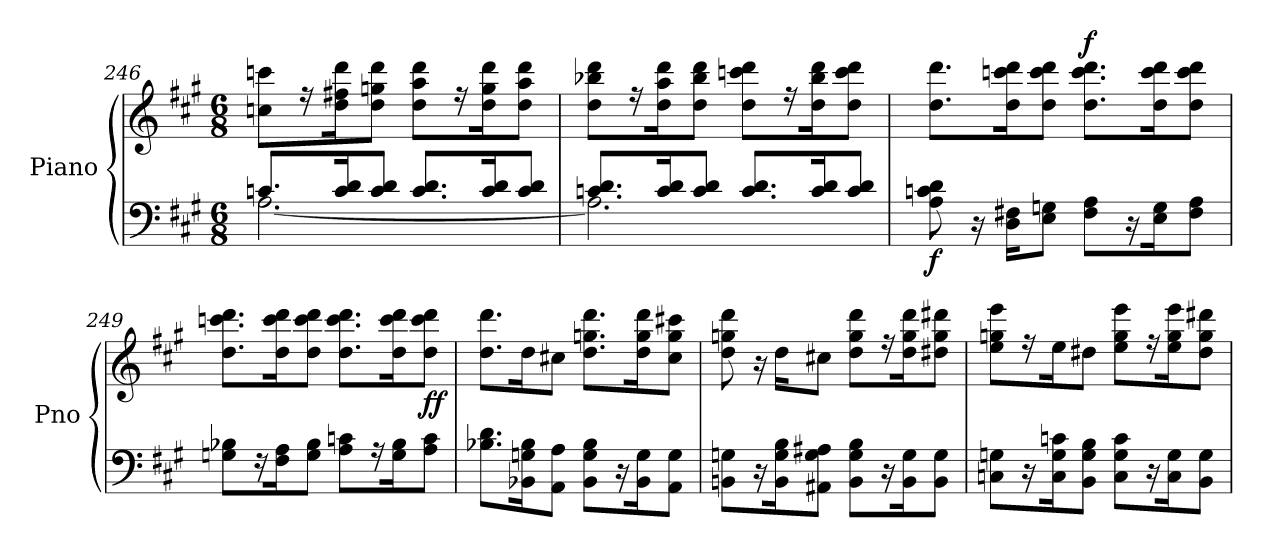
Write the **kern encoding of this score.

**kern	**kern	**dynam
*part1	*part1	*part1
*staff2	*staff1	*staff1/2
*I"Piano	*	*
*I'Pno	*	*
*clefF4	*clefG2	*
*k[f#c#g#]	*k[f#c#g#]	*
*M6/8	*M6/8	*
=246	=246	=246
*^	*	*
8.cn/L	[2.A\	8ccn\ 8cccn\L	.
.	.	16r	.
16c/ 16d/K	.	16dd\ 16ff#X\ 16ddd\K	.
8c/ 8d/J	.	8dd\ 8ggn\ 8ddd\J	.
8.c/ 8.d/L	.	8dd\ 8aa\ 8ddd\L	.
.	.	16r	.
16c/ 16d/K	.	16dd\ 16gg\ 16ddd\K	.
8c/ 8d/J	.	8dd\ 8aa\ 8ddd\J	.
=247	=247	=247	=247
8.cn/ 8.d/L	2.A\]	8dd\ 8bb-X\ 8ddd\L	.
.	.	16r	.
16c/ 16d/K	.	16dd\ 16aa\ 16ddd\K	.
8c/ 8d/J	.	8dd\ 8bb-\ 8ddd\J	.
8.c/ 8.d/L	.	8dd\ 8cccn\ 8ddd\L	.
.	.	16r	.
16c/ 16d/K	.	16dd\ 16bb-\ 16ddd\K	.
8c/ 8d/J	.	8dd\ 8ccc\ 8ddd\J	.
*v	*v	*	*
=248	=248	=248
!	!	!LO:DY:b=2
8A\ 8cn\ 8d\	8.dd\ 8.ddd\L	f
16r	.	.
16D\ 16F#X\KL	16dd\ 16cccn\ 16ddd\K	.
8E\ 8Gn\J	8dd\ 8ccc\ 8ddd\J	.
!	!	!LO:DY:a
8F#\ 8A\L	8.dd\ 8.ccc\ 8.ddd\L	f
16r	.	.
16E\ 16G\K	16dd\ 16ccc\ 16ddd\K	.
8F#\ 8A\J	8dd\ 8ccc\ 8ddd\J	.
!!LO:LB:g=z
=249	=249	=249
8Gn\ 8B-X\L	8.dd\ 8.cccn\ 8.ddd\L	.
16r	.	.
16F#\ 16A\K	16dd\ 16ccc\ 16ddd\K	.
8G\ 8B-\J	8dd\ 8ccc\ 8ddd\J	.
8A\ 8cn\L	8.dd\ 8.ccc\ 8.ddd\L	.
16r	.	.
16G\ 16B-\K	16dd\ 16ccc\ 16ddd\K	.
!	!	!LO:DY:b
8A\ 8c\J	8dd\ 8ccc\ 8ddd\J	ff
=250	=250	=250
8.B-X\ 8.d\L	8.dd\ 8.ddd\L	.
16BB-X\ 16Gn\ 16B-\K	16dd\K	.
8AA\ 8A\J	8cc#X\J	.
8BB-\ 8G\ 8B-\L	8.dd\ 8.ggn\ 8.ddd\L	.
16r	.	.
16BB-\ 16G\K	16dd\ 16gg\ 16ddd\K	.
8AA\ 8G\J	8cc#\ 8gg\ 8ccc#X\J	.
=251	=251	=251
8BBn\ 8Gn\L	8dd\ 8ggn\ 8ddd\	.
16r	16r	.
16BB\ 16G\ 16B\K	16dd\KL	.
8AA#X\ 8G\ 8A#X\J	8cc#X\J	.
8BB\ 8G\ 8B\L	8dd\ 8gg\ 8ddd\L	.
16r	16r	.
16BB\ 16G\K	16dd\ 16gg\ 16ddd\K	.
8BB\ 8G\J	8dd#X\ 8gg\ 8ddd#X\J	.
=252	=252	=252
8Cn\ 8Gn\L	8ee\ 8ggn\ 8eee\L	.
16r	16r	.
16C\ 16G\ 16cn\K	16ee\K	.
8BB\ 8G\ 8B\J	8dd#X\J	.
8C\ 8G\ 8c\L	8ee\ 8gg\ 8eee\L	.
16r	16r	.
16C\ 16G\K	16ee\ 16gg\ 16eee\K	.
8BB\ 8G\J	8dd#\ 8gg\ 8ddd#X\J	.
=	=	=
*-	*-	*-
